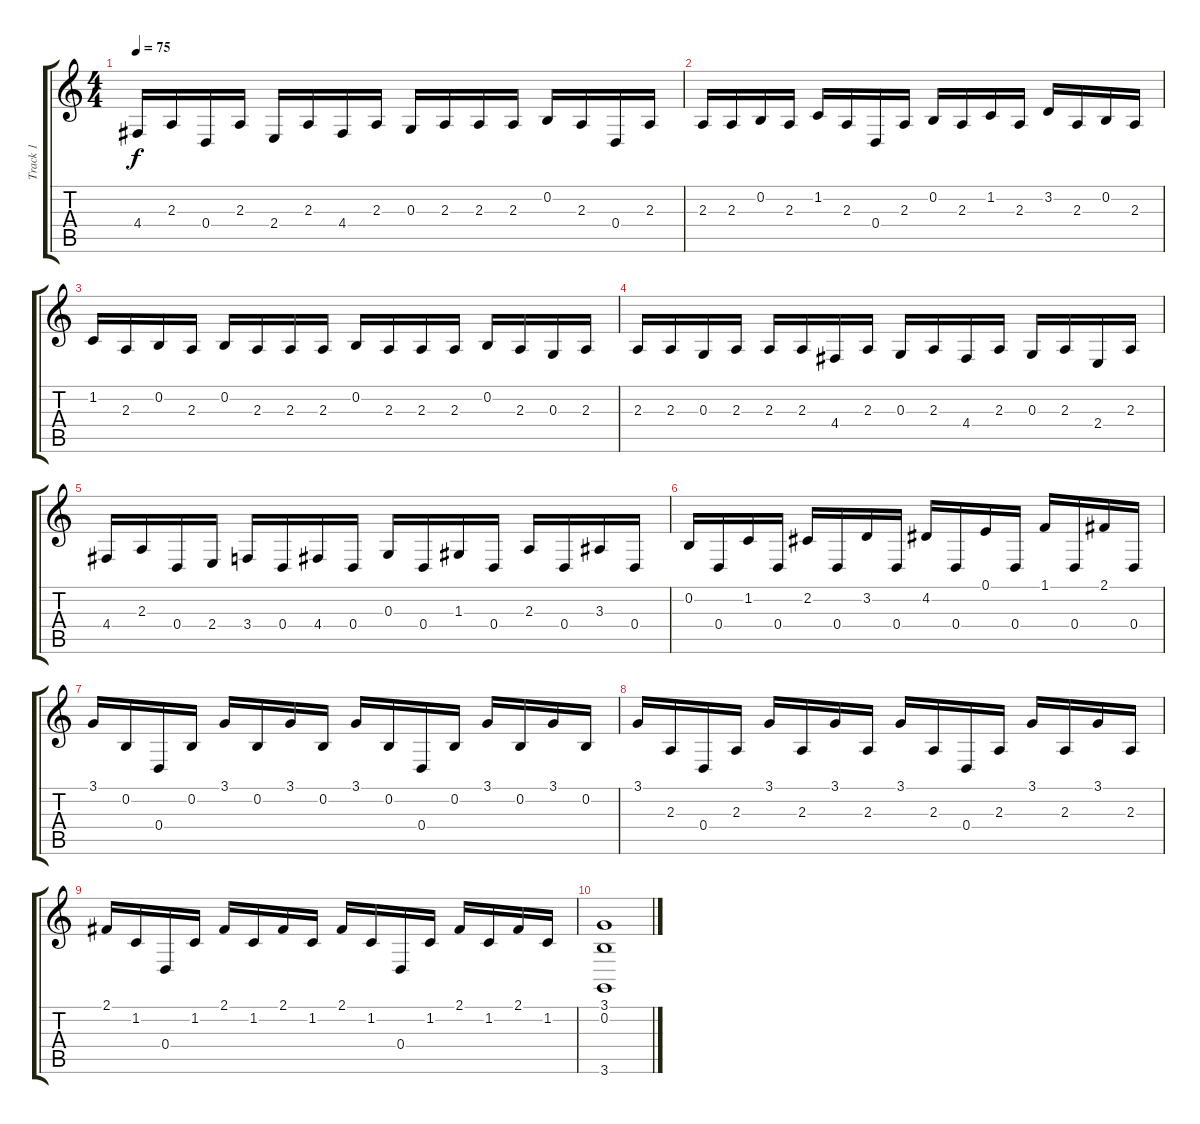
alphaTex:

\track ("Track 1" "Track 1") {instrument cello}
\staff {score tabs}
\tuning (E4 B3 G3 D3 A2 E2) {hide}
\ts (4 4)
\tempo 75
\clef g2
\ks c
4.4.16{dy f} 2.3.16 0.4.16 2.3.16 2.4.16 2.3.16 4.4.16 2.3.16 0.3.16 2.3.16 2.3.16 2.3.16 0.2.16 2.3.16 0.4.16 2.3.16 |
2.3.16 2.3.16 0.2.16 2.3.16 1.2.16 2.3.16 0.4.16 2.3.16 0.2.16 2.3.16 1.2.16 2.3.16 3.2.16 2.3.16 0.2.16 2.3.16 |
1.2.16 2.3.16 0.2.16 2.3.16 0.2.16 2.3.16 2.3.16 2.3.16 0.2.16 2.3.16 2.3.16 2.3.16 0.2.16 2.3.16 0.3.16 2.3.16 |
2.3.16 2.3.16 0.3.16 2.3.16 2.3.16 2.3.16 4.4.16 2.3.16 0.3.16 2.3.16 4.4.16 2.3.16 0.3.16 2.3.16 2.4.16 2.3.16 |
4.4.16 2.3.16 0.4.16 2.4.16 3.4.16 0.4.16 4.4.16 0.4.16 0.3.16 0.4.16 1.3.16 0.4.16 2.3.16 0.4.16 3.3.16 0.4.16 |
0.2.16 0.4.16 1.2.16 0.4.16 2.2.16 0.4.16 3.2.16 0.4.16 4.2.16 0.4.16 0.1.16 0.4.16 1.1.16 0.4.16 2.1.16 0.4.16 |
3.1.16 0.2.16 0.4.16 0.2.16 3.1.16 0.2.16 3.1.16 0.2.16 3.1.16 0.2.16 0.4.16 0.2.16 3.1.16 0.2.16 3.1.16 0.2.16 |
3.1.16 2.3.16 0.4.16 2.3.16 3.1.16 2.3.16 3.1.16 2.3.16 3.1.16 2.3.16 0.4.16 2.3.16 3.1.16 2.3.16 3.1.16 2.3.16 |
2.1.16 1.2.16 0.4.16 1.2.16 2.1.16 1.2.16 2.1.16 1.2.16 2.1.16 1.2.16 0.4.16 1.2.16 2.1.16 1.2.16 2.1.16 1.2.16 |
(3.1 0.2 3.6).1
